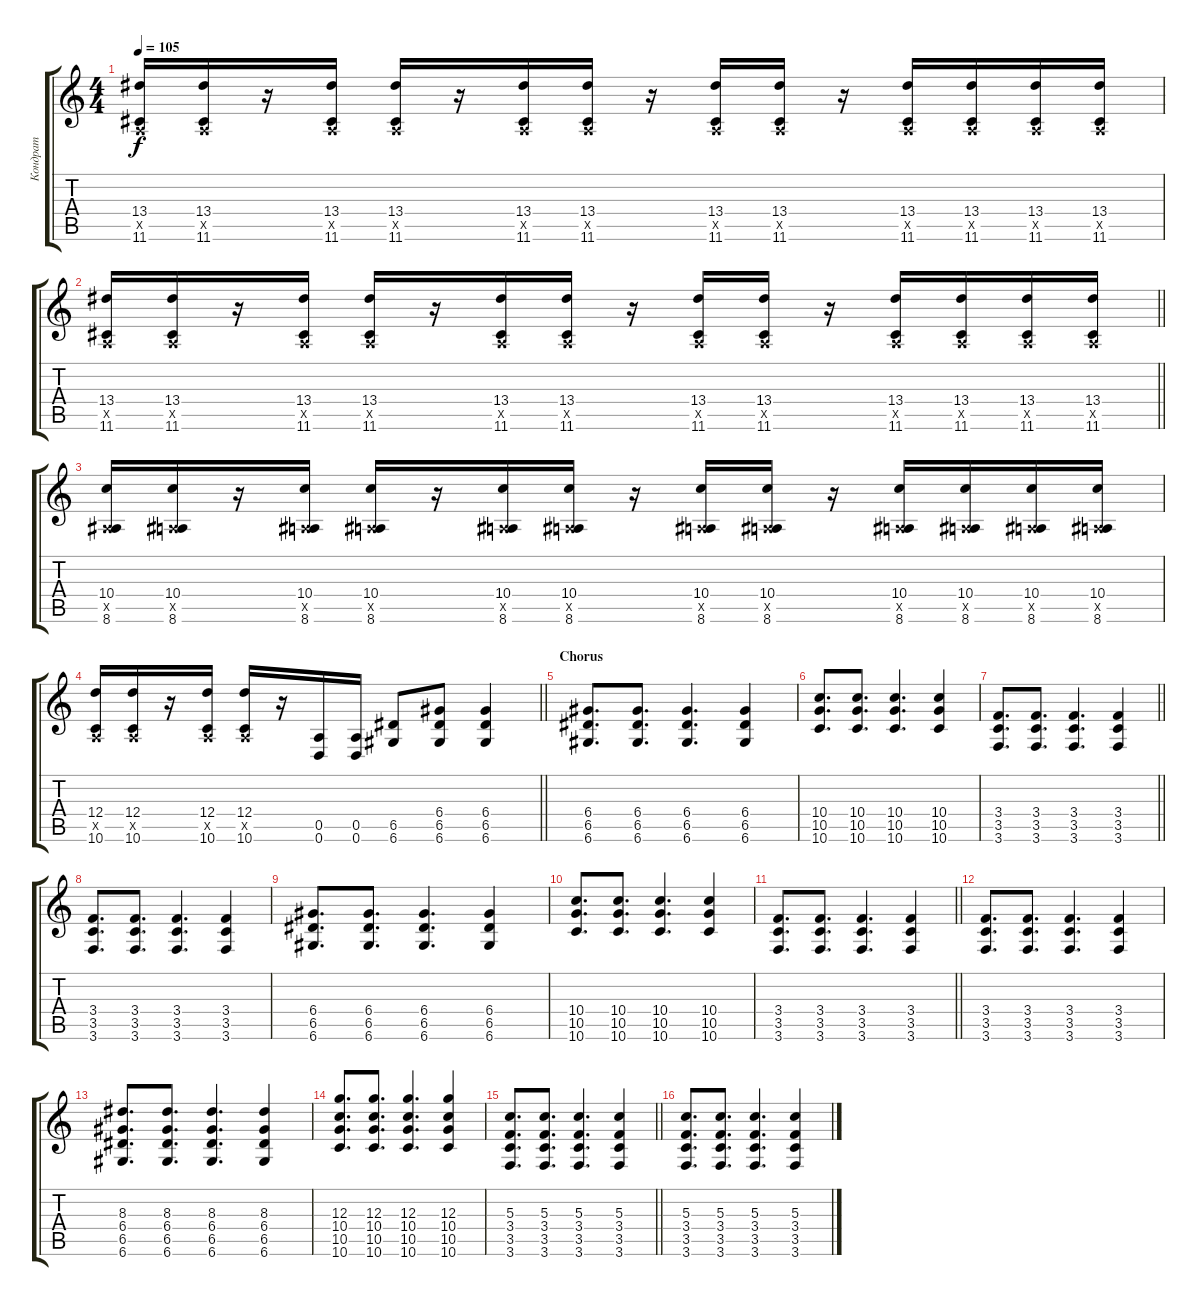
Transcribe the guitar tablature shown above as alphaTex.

\track ("Кондрат" "Кондрат") {instrument distortionguitar}
\staff {score tabs}
\tuning (E4 B3 G3 D3 A2 D2) {hide}
\ts (4 4)
\tempo 105
\clef g2
\ks c
(13.4 0.5{x} 11.6).16{dy f} (13.4 0.5{x} 11.6).16 r.16 (13.4 0.5{x} 11.6).16 (13.4 0.5{x} 11.6).16 r.16 (13.4 0.5{x} 11.6).16 (13.4 0.5{x} 11.6).16 r.16 (13.4 0.5{x} 11.6).16 (13.4 0.5{x} 11.6).16 r.16 (13.4 0.5{x} 11.6).16 (13.4 0.5{x} 11.6).16 (13.4 0.5{x} 11.6).16 (13.4 0.5{x} 11.6).16 |
\barLineRight lightlight
(13.4 0.5{x} 11.6).16 (13.4 0.5{x} 11.6).16 r.16 (13.4 0.5{x} 11.6).16 (13.4 0.5{x} 11.6).16 r.16 (13.4 0.5{x} 11.6).16 (13.4 0.5{x} 11.6).16 r.16 (13.4 0.5{x} 11.6).16 (13.4 0.5{x} 11.6).16 r.16 (13.4 0.5{x} 11.6).16 (13.4 0.5{x} 11.6).16 (13.4 0.5{x} 11.6).16 (13.4 0.5{x} 11.6).16 |
(10.4 0.5{x} 8.6).16 (10.4 0.5{x} 8.6).16 r.16 (10.4 0.5{x} 8.6).16 (10.4 0.5{x} 8.6).16 r.16 (10.4 0.5{x} 8.6).16 (10.4 0.5{x} 8.6).16 r.16 (10.4 0.5{x} 8.6).16 (10.4 0.5{x} 8.6).16 r.16 (10.4 0.5{x} 8.6).16 (10.4 0.5{x} 8.6).16 (10.4 0.5{x} 8.6).16 (10.4 0.5{x} 8.6).16 |
\barLineRight lightlight
(12.4 0.5{x} 10.6).16 (12.4 0.5{x} 10.6).16 r.16 (12.4 0.5{x} 10.6).16 (12.4 0.5{x} 10.6).16 r.16 (0.5 0.6).16{volume 13 instrument distortionguitar} (0.5 0.6).16 (6.5 6.6).8 (6.4 6.5 6.6).8 (6.4 6.5 6.6).4 |
\section ("" "Chorus")
(6.4 6.5 6.6).8{d} (6.4 6.5 6.6).8{d} (6.4 6.5 6.6).4{d} (6.4 6.5 6.6).4 |
(10.4 10.5 10.6).8{d} (10.4 10.5 10.6).8{d} (10.4 10.5 10.6).4{d} (10.4 10.5 10.6).4 |
\barLineRight lightlight
(3.4 3.5 3.6).8{d} (3.4 3.5 3.6).8{d} (3.4 3.5 3.6).4{d} (3.4 3.5 3.6).4 |
(3.4 3.5 3.6).8{d} (3.4 3.5 3.6).8{d} (3.4 3.5 3.6).4{d} (3.4 3.5 3.6).4 |
(6.4 6.5 6.6).8{d} (6.4 6.5 6.6).8{d} (6.4 6.5 6.6).4{d} (6.4 6.5 6.6).4 |
(10.4 10.5 10.6).8{d} (10.4 10.5 10.6).8{d} (10.4 10.5 10.6).4{d} (10.4 10.5 10.6).4 |
\barLineRight lightlight
(3.4 3.5 3.6).8{d} (3.4 3.5 3.6).8{d} (3.4 3.5 3.6).4{d} (3.4 3.5 3.6).4 |
(3.4 3.5 3.6).8{d} (3.4 3.5 3.6).8{d} (3.4 3.5 3.6).4{d} (3.4 3.5 3.6).4 |
(8.3 6.4 6.5 6.6).8{d} (8.3 6.4 6.5 6.6).8{d} (8.3 6.4 6.5 6.6).4{d} (8.3 6.4 6.5 6.6).4 |
(12.3 10.4 10.5 10.6).8{d} (12.3 10.4 10.5 10.6).8{d} (12.3 10.4 10.5 10.6).4{d} (12.3 10.4 10.5 10.6).4 |
\barLineRight lightlight
(5.3 3.4 3.5 3.6).8{d} (5.3 3.4 3.5 3.6).8{d} (5.3 3.4 3.5 3.6).4{d} (5.3 3.4 3.5 3.6).4 |
(5.3 3.4 3.5 3.6).8{d} (5.3 3.4 3.5 3.6).8{d} (5.3 3.4 3.5 3.6).4{d} (5.3 3.4 3.5 3.6).4
